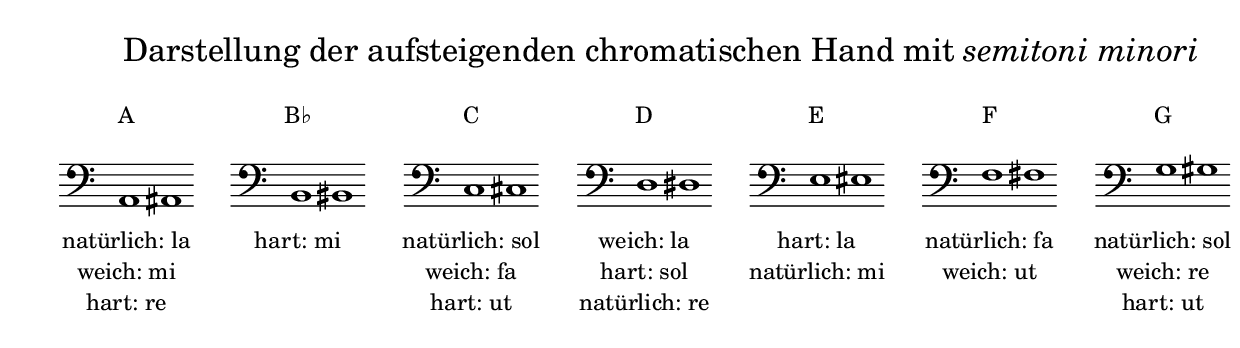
\version "2.22.2"

% Auto generated file

\header {
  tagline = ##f
}

dot = {
   \once \override Script.add-stem-support = ##f
   \once \override Script.toward-stem-shift = 0
   \once \override Script.skyline-horizontal-padding = 0
   \once \override Script.direction = 1
   \once \override Script.font-size = 1
}

\markup {
  \center-column {
    \line {
      \center-align
      \fontsize#3 { \concat { \normal-text "Darstellung der aufsteigenden chromatischen Hand mit " \italic "semitoni minori" \normal-text ""} }
    }
    \null
    \line {
      \center-column {
        \line {
          \left-align {  \normal-text "A" }
        }

        \null
        \line {
          \score {
            <<
              \new Staff \with { instrumentName = ""} {
                \override Staff.TimeSignature.stencil = ##f
                \override Staff.NoteHead.style = #'baroque
                \accidentalStyle Score.forget
                \cadenzaOn
                \clef "bass"
                \key c #`((0 . ,NATURAL) (1 . ,NATURAL) (2 . ,NATURAL)
                          (3 . ,NATURAL) (4 . ,NATURAL) (5 . ,NATURAL)
                          (6 . ,NATURAL))  a,1  ais,1 
                \cadenzaOff
              }
            >>
            \layout {
              \context {
                \Score
                \override SpacingSpanner.common-shortest-duration = #(ly:make-moment 1)
              }
            }
          }
        }
        \null
        \line {
          \left-align {  \normal-text "natürlich: la" }
        }
        \line {
          \left-align {  \normal-text "weich: mi" }
        }
        \line {
          \left-align {  \normal-text "hart: re" }
        }

      }
      \hspace #3 
      \center-column {
        \line {
          \left-align {  \normal-text "B♭" }
        }

        \null
        \line {
          \score {
            <<
              \new Staff \with { instrumentName = ""} {
                \override Staff.TimeSignature.stencil = ##f
                \override Staff.NoteHead.style = #'baroque
                \accidentalStyle Score.forget
                \cadenzaOn
                \clef "bass"
                \key c #`((0 . ,NATURAL) (1 . ,NATURAL) (2 . ,NATURAL)
                          (3 . ,NATURAL) (4 . ,NATURAL) (5 . ,NATURAL)
                          (6 . ,NATURAL))  b,1  bis,1 
                \cadenzaOff
              }
            >>
            \layout {
              \context {
                \Score
                \override SpacingSpanner.common-shortest-duration = #(ly:make-moment 1)
              }
            }
          }
        }
        \null
        \line {
          \left-align {  \normal-text "hart: mi" }
        }

      }
      \hspace #3 
      \center-column {
        \line {
          \left-align {  \normal-text "C" }
        }

        \null
        \line {
          \score {
            <<
              \new Staff \with { instrumentName = ""} {
                \override Staff.TimeSignature.stencil = ##f
                \override Staff.NoteHead.style = #'baroque
                \accidentalStyle Score.forget
                \cadenzaOn
                \clef "bass"
                \key c #`((0 . ,NATURAL) (1 . ,NATURAL) (2 . ,NATURAL)
                          (3 . ,NATURAL) (4 . ,NATURAL) (5 . ,NATURAL)
                          (6 . ,NATURAL))  c1  cis1 
                \cadenzaOff
              }
            >>
            \layout {
              \context {
                \Score
                \override SpacingSpanner.common-shortest-duration = #(ly:make-moment 1)
              }
            }
          }
        }
        \null
        \line {
          \left-align {  \normal-text "natürlich: sol" }
        }
        \line {
          \left-align {  \normal-text "weich: fa" }
        }
        \line {
          \left-align {  \normal-text "hart: ut" }
        }

      }
      \hspace #3 
      \center-column {
        \line {
          \left-align {  \normal-text "D" }
        }

        \null
        \line {
          \score {
            <<
              \new Staff \with { instrumentName = ""} {
                \override Staff.TimeSignature.stencil = ##f
                \override Staff.NoteHead.style = #'baroque
                \accidentalStyle Score.forget
                \cadenzaOn
                \clef "bass"
                \key c #`((0 . ,NATURAL) (1 . ,NATURAL) (2 . ,NATURAL)
                          (3 . ,NATURAL) (4 . ,NATURAL) (5 . ,NATURAL)
                          (6 . ,NATURAL))  d1  dis1 
                \cadenzaOff
              }
            >>
            \layout {
              \context {
                \Score
                \override SpacingSpanner.common-shortest-duration = #(ly:make-moment 1)
              }
            }
          }
        }
        \null
        \line {
          \left-align {  \normal-text "weich: la" }
        }
        \line {
          \left-align {  \normal-text "hart: sol" }
        }
        \line {
          \left-align {  \normal-text "natürlich: re" }
        }

      }
      \hspace #3 
      \center-column {
        \line {
          \left-align {  \normal-text "E" }
        }

        \null
        \line {
          \score {
            <<
              \new Staff \with { instrumentName = ""} {
                \override Staff.TimeSignature.stencil = ##f
                \override Staff.NoteHead.style = #'baroque
                \accidentalStyle Score.forget
                \cadenzaOn
                \clef "bass"
                \key c #`((0 . ,NATURAL) (1 . ,NATURAL) (2 . ,NATURAL)
                          (3 . ,NATURAL) (4 . ,NATURAL) (5 . ,NATURAL)
                          (6 . ,NATURAL))  e1  eis1 
                \cadenzaOff
              }
            >>
            \layout {
              \context {
                \Score
                \override SpacingSpanner.common-shortest-duration = #(ly:make-moment 1)
              }
            }
          }
        }
        \null
        \line {
          \left-align {  \normal-text "hart: la" }
        }
        \line {
          \left-align {  \normal-text "natürlich: mi" }
        }

      }
      \hspace #3 
      \center-column {
        \line {
          \left-align {  \normal-text "F" }
        }

        \null
        \line {
          \score {
            <<
              \new Staff \with { instrumentName = ""} {
                \override Staff.TimeSignature.stencil = ##f
                \override Staff.NoteHead.style = #'baroque
                \accidentalStyle Score.forget
                \cadenzaOn
                \clef "bass"
                \key c #`((0 . ,NATURAL) (1 . ,NATURAL) (2 . ,NATURAL)
                          (3 . ,NATURAL) (4 . ,NATURAL) (5 . ,NATURAL)
                          (6 . ,NATURAL))  f1  fis1 
                \cadenzaOff
              }
            >>
            \layout {
              \context {
                \Score
                \override SpacingSpanner.common-shortest-duration = #(ly:make-moment 1)
              }
            }
          }
        }
        \null
        \line {
          \left-align {  \normal-text "natürlich: fa" }
        }
        \line {
          \left-align {  \normal-text "weich: ut" }
        }

      }
      \hspace #3 
      \center-column {
        \line {
          \left-align {  \normal-text "G" }
        }

        \null
        \line {
          \score {
            <<
              \new Staff \with { instrumentName = ""} {
                \override Staff.TimeSignature.stencil = ##f
                \override Staff.NoteHead.style = #'baroque
                \accidentalStyle Score.forget
                \cadenzaOn
                \clef "bass"
                \key c #`((0 . ,NATURAL) (1 . ,NATURAL) (2 . ,NATURAL)
                          (3 . ,NATURAL) (4 . ,NATURAL) (5 . ,NATURAL)
                          (6 . ,NATURAL))  g1  gis1 
                \cadenzaOff
              }
            >>
            \layout {
              \context {
                \Score
                \override SpacingSpanner.common-shortest-duration = #(ly:make-moment 1)
              }
            }
          }
        }
        \null
        \line {
          \left-align {  \normal-text "natürlich: sol" }
        }
        \line {
          \left-align {  \normal-text "weich: re" }
        }
        \line {
          \left-align {  \normal-text "hart: ut" }
        }

      }
      \hspace #3 

    }
  }
}